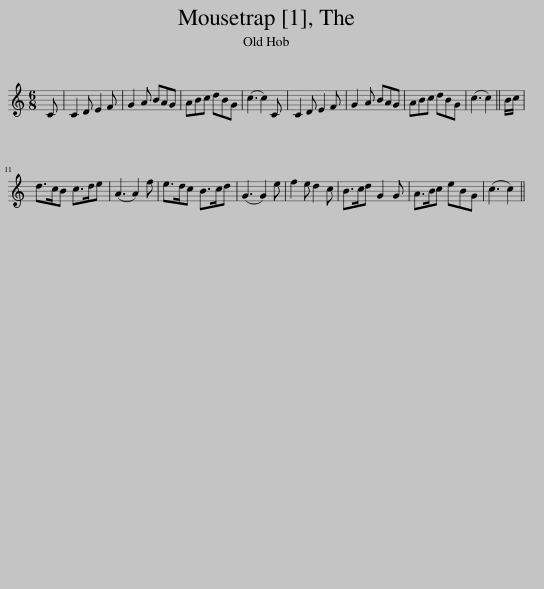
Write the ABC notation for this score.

X:1
L:1/8
M:6/8
I:linebreak $
K:C
V:1 treble
V:1
 C | C2 D E2 F | G2 A BAG | ABc dBG | (c3 c2) C | %5
 C2 D E2 F | G2 A BAG | ABc dBG | (c3 c2) || B/c/ |$ %10
 d>cB c>de | (A3 A2) f | e>dc B>cd | (G3 G2) e | f2 e d2 c | %15
 B>cd G2 G | A>Bc eBG | (c3 c2) || %18
